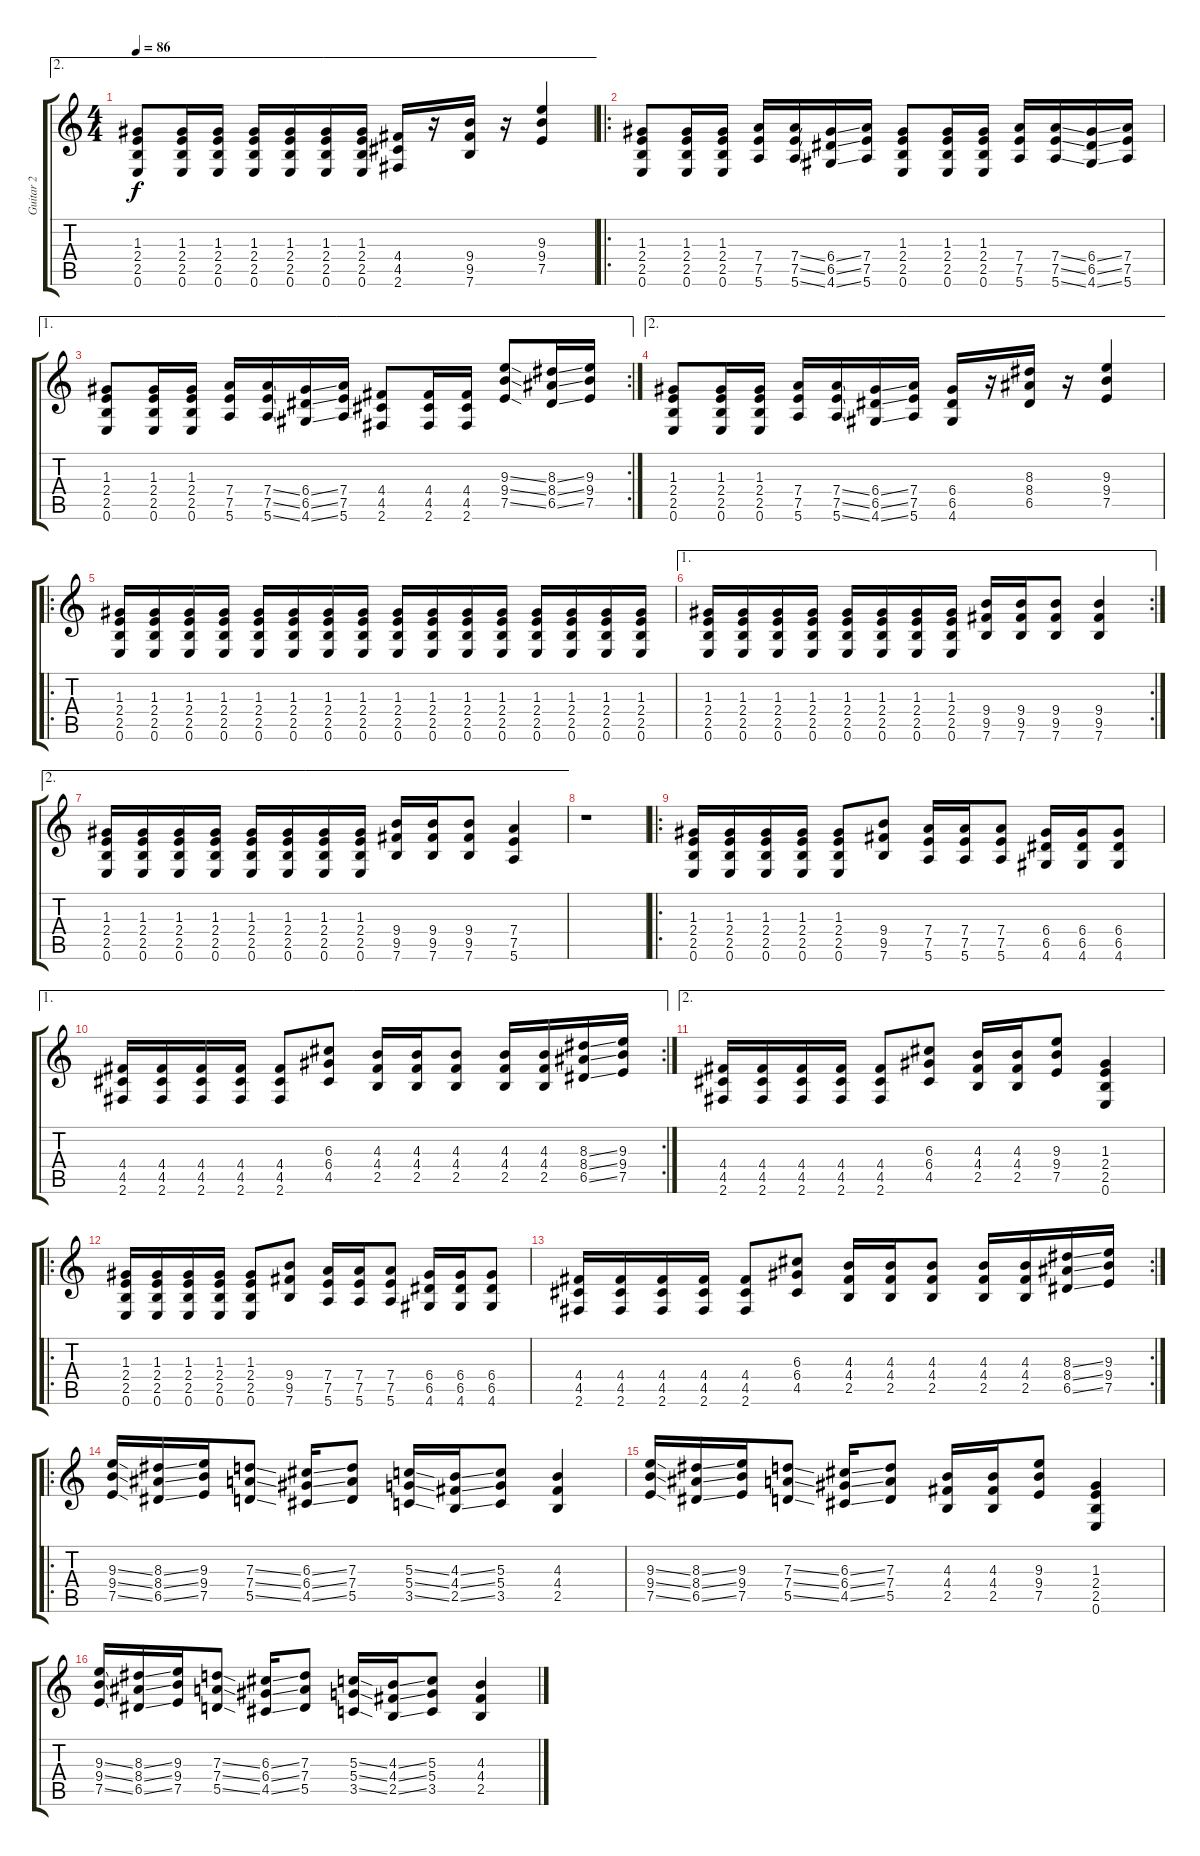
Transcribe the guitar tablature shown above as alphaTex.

\track ("Guitar 2" "Guitar 2") {instrument overdrivenguitar}
\staff {score tabs}
\tuning (E4 B3 G3 D3 A2 E2) {hide}
\ae 2
\ts (4 4)
\tempo 86
\clef g2
\ks c
(1.3 2.4 2.5 0.6).8{dy f} (1.3 2.4 2.5 0.6).16 (1.3 2.4 2.5 0.6).16 (1.3 2.4 2.5 0.6).16 (1.3 2.4 2.5 0.6).16 (1.3 2.4 2.5 0.6).16 (1.3 2.4 2.5 0.6).16 (4.4 4.5 2.6).16 r.16 (9.4 9.5 7.6).16 r.16 (9.3 9.4 7.5).4 |
\ro
(1.3 2.4 2.5 0.6).8 (1.3 2.4 2.5 0.6).16 (1.3 2.4 2.5 0.6).16 (7.4 7.5 5.6).16 (7.4{ss} 7.5{ss} 5.6{ss}).16 (6.4{ss} 6.5{ss} 4.6{ss}).16 (7.4 7.5 5.6).16 (1.3 2.4 2.5 0.6).8 (1.3 2.4 2.5 0.6).16 (1.3 2.4 2.5 0.6).16 (7.4 7.5 5.6).16 (7.4{ss} 7.5{ss} 5.6{ss}).16 (6.4{ss} 6.5{ss} 4.6{ss}).16 (7.4 7.5 5.6).16 |
\ae 1
\rc 2
(1.3 2.4 2.5 0.6).8 (1.3 2.4 2.5 0.6).16 (1.3 2.4 2.5 0.6).16 (7.4 7.5 5.6).16 (7.4{ss} 7.5{ss} 5.6{ss}).16 (6.4{ss} 6.5{ss} 4.6{ss}).16 (7.4 7.5 5.6).16 (4.4 4.5 2.6).8 (4.4 4.5 2.6).16 (4.4 4.5 2.6).16 (9.3{ss} 9.4{ss} 7.5{ss}).8 (8.3{ss} 8.4{ss} 6.5{ss}).16 (9.3 9.4 7.5).16 |
\ae 2
(1.3 2.4 2.5 0.6).8 (1.3 2.4 2.5 0.6).16 (1.3 2.4 2.5 0.6).16 (7.4 7.5 5.6).16 (7.4{ss} 7.5{ss} 5.6{ss}).16 (6.4{ss} 6.5{ss} 4.6{ss}).16 (7.4 7.5 5.6).16 (6.4 6.5 4.6).16 r.16 (8.3 8.4 6.5).16 r.16 (9.3 9.4 7.5).4 |
\ro
(1.3 2.4 2.5 0.6).16 (1.3 2.4 2.5 0.6).16 (1.3 2.4 2.5 0.6).16 (1.3 2.4 2.5 0.6).16 (1.3 2.4 2.5 0.6).16 (1.3 2.4 2.5 0.6).16 (1.3 2.4 2.5 0.6).16 (1.3 2.4 2.5 0.6).16 (1.3 2.4 2.5 0.6).16 (1.3 2.4 2.5 0.6).16 (1.3 2.4 2.5 0.6).16 (1.3 2.4 2.5 0.6).16 (1.3 2.4 2.5 0.6).16 (1.3 2.4 2.5 0.6).16 (1.3 2.4 2.5 0.6).16 (1.3 2.4 2.5 0.6).16 |
\ae 1
\rc 2
(1.3 2.4 2.5 0.6).16 (1.3 2.4 2.5 0.6).16 (1.3 2.4 2.5 0.6).16 (1.3 2.4 2.5 0.6).16 (1.3 2.4 2.5 0.6).16 (1.3 2.4 2.5 0.6).16 (1.3 2.4 2.5 0.6).16 (1.3 2.4 2.5 0.6).16 (9.4 9.5 7.6).16 (9.4 9.5 7.6).16 (9.4 9.5 7.6).8 (9.4 9.5 7.6).4 |
\ae 2
(1.3 2.4 2.5 0.6).16 (1.3 2.4 2.5 0.6).16 (1.3 2.4 2.5 0.6).16 (1.3 2.4 2.5 0.6).16 (1.3 2.4 2.5 0.6).16 (1.3 2.4 2.5 0.6).16 (1.3 2.4 2.5 0.6).16 (1.3 2.4 2.5 0.6).16 (9.4 9.5 7.6).16 (9.4 9.5 7.6).16 (9.4 9.5 7.6).8 (7.4 7.5 5.6).4 |
r.1 |
\ro
(1.3 2.4 2.5 0.6).16 (1.3 2.4 2.5 0.6).16 (1.3 2.4 2.5 0.6).16 (1.3 2.4 2.5 0.6).16 (1.3 2.4 2.5 0.6).8 (9.4 9.5 7.6).8 (7.4 7.5 5.6).16 (7.4 7.5 5.6).16 (7.4 7.5 5.6).8 (6.4 6.5 4.6).16 (6.4 6.5 4.6).16 (6.4 6.5 4.6).8 |
\ae 1
\rc 2
(4.4 4.5 2.6).16 (4.4 4.5 2.6).16 (4.4 4.5 2.6).16 (4.4 4.5 2.6).16 (4.4 4.5 2.6).8 (6.3 6.4 4.5).8 (4.3 4.4 2.5).16 (4.3 4.4 2.5).16 (4.3 4.4 2.5).8 (4.3 4.4 2.5).16 (4.3 4.4 2.5).16 (8.3{ss} 8.4{ss} 6.5{ss}).16 (9.3 9.4 7.5).16 |
\ae 2
(4.4 4.5 2.6).16 (4.4 4.5 2.6).16 (4.4 4.5 2.6).16 (4.4 4.5 2.6).16 (4.4 4.5 2.6).8 (6.3 6.4 4.5).8 (4.3 4.4 2.5).16 (4.3 4.4 2.5).16 (9.3 9.4 7.5).8 (1.3 2.4 2.5 0.6).4 |
\ro
(1.3 2.4 2.5 0.6).16 (1.3 2.4 2.5 0.6).16 (1.3 2.4 2.5 0.6).16 (1.3 2.4 2.5 0.6).16 (1.3 2.4 2.5 0.6).8 (9.4 9.5 7.6).8 (7.4 7.5 5.6).16 (7.4 7.5 5.6).16 (7.4 7.5 5.6).8 (6.4 6.5 4.6).16 (6.4 6.5 4.6).16 (6.4 6.5 4.6).8 |
\rc 2
(4.4 4.5 2.6).16 (4.4 4.5 2.6).16 (4.4 4.5 2.6).16 (4.4 4.5 2.6).16 (4.4 4.5 2.6).8 (6.3 6.4 4.5).8 (4.3 4.4 2.5).16 (4.3 4.4 2.5).16 (4.3 4.4 2.5).8 (4.3 4.4 2.5).16 (4.3 4.4 2.5).16 (8.3{ss} 8.4{ss} 6.5{ss}).16 (9.3 9.4 7.5).16 |
\ro
(9.3{ss} 9.4{ss} 7.5{ss}).16 (8.3{ss} 8.4{ss} 6.5{ss}).16 (9.3 9.4 7.5).16 (7.3{ss} 7.4{ss} 5.5{ss}).8 (6.3{ss} 6.4{ss} 4.5{ss}).16 (7.3 7.4 5.5).8 (5.3{ss} 5.4{ss} 3.5{ss}).16 (4.3{ss} 4.4{ss} 2.5{ss}).16 (5.3 5.4 3.5).8 (4.3 4.4 2.5).4 |
(9.3{ss} 9.4{ss} 7.5{ss}).16 (8.3{ss} 8.4{ss} 6.5{ss}).16 (9.3 9.4 7.5).16 (7.3{ss} 7.4{ss} 5.5{ss}).8 (6.3{ss} 6.4{ss} 4.5{ss}).16 (7.3 7.4 5.5).8 (4.3 4.4 2.5).16 (4.3 4.4 2.5).16 (9.3 9.4 7.5).8 (1.3 2.4 2.5 0.6).4 |
(9.3{ss} 9.4{ss} 7.5{ss}).16 (8.3{ss} 8.4{ss} 6.5{ss}).16 (9.3 9.4 7.5).16 (7.3{ss} 7.4{ss} 5.5{ss}).8 (6.3{ss} 6.4{ss} 4.5{ss}).16 (7.3 7.4 5.5).8 (5.3{ss} 5.4{ss} 3.5{ss}).16 (4.3{ss} 4.4{ss} 2.5{ss}).16 (5.3 5.4 3.5).8 (4.3 4.4 2.5).4
